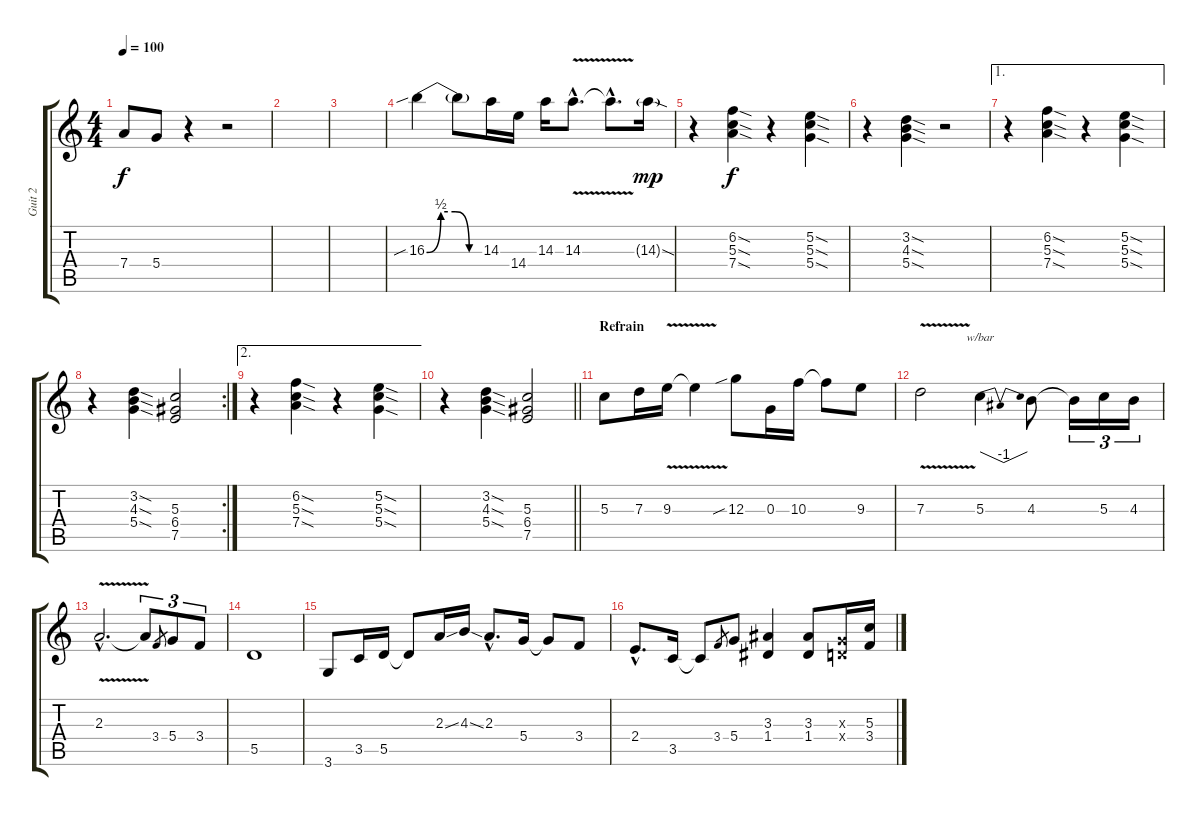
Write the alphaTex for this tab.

\track ("Guit 2" "Guit 2") {instrument electricguitarclean}
\staff {score tabs}
\tuning (E4 B3 G3 D3 A2 E2) {hide}
\ts (4 4)
\tempo 100
\clef g2
\ks c
7.4{t}.8{dy f} 5.4.8 r.4 r.2 |
|
|
16.3{be (custom 0 0 15 2 30 2 45 0 60 0) sib}.4 16.3{t}.8 14.3.16 14.4.16 14.3.16 14.3{v hac}.8{d} 14.3{hac t}.8{d} 14.3{sod g}.16{dy mp} |
r.4 (6.2{sod} 5.3{sod} 7.4{sod}).4{dy f} r.4 (5.2{sod} 5.3{sod} 5.4{sod}).4 |
r.4 (3.2{sod} 4.3{sod} 5.4{sod}).4 r.2 |
\ae 1
r.4 (6.2{sod} 5.3{sod} 7.4{sod}).4 r.4 (5.2{sod} 5.3{sod} 5.4{sod}).4 |
\rc 2
r.4 (3.2{sod} 4.3{sod} 5.4{sod}).4 (5.3 6.4 7.5).2 |
\ae 2
r.4 (6.2{sod} 5.3{sod} 7.4{sod}).4 r.4 (5.2{sod} 5.3{sod} 5.4{sod}).4 |
\barLineRight lightlight
r.4 (3.2{sod} 4.3{sod} 5.4{sod}).4 (5.3 6.4 7.5).2 |
\section ("" "Refrain")
5.3.8 7.3.16 9.3{v}.16 9.3{t}.4 12.3{sib}.8 0.3.16 10.3.16 10.3{t}.8 9.3.8 |
7.3{v}.2 5.3.4{tbe (dip default 0 0 30 -4 60 0)} 4.3.8 4.3{t}.16{tu (3 2)} 5.3.16{tu (3 2)} 4.3.16{tu (3 2)} |
2.3{v hac}.2{d} 2.3{t}.8{tu (3 2)} 3.4.8{gr} 5.4.8{tu (3 2)} 3.4.8{tu (3 2)} |
5.5.1 |
3.6.8 3.5.16 5.5.16 5.5{t}.8 2.3{ss}.16 4.3{ss}.16 2.3{hac}.8{d} 5.4.16 5.4{t}.8 3.4.8 |
2.4{hac}.8{d} 3.5.16 3.5{t}.8 3.4.8{gr} 5.4.8 (3.3 1.4).4 (3.3 1.4).8 (0.3{x} 0.4{x}).16 (5.3 3.4).16
